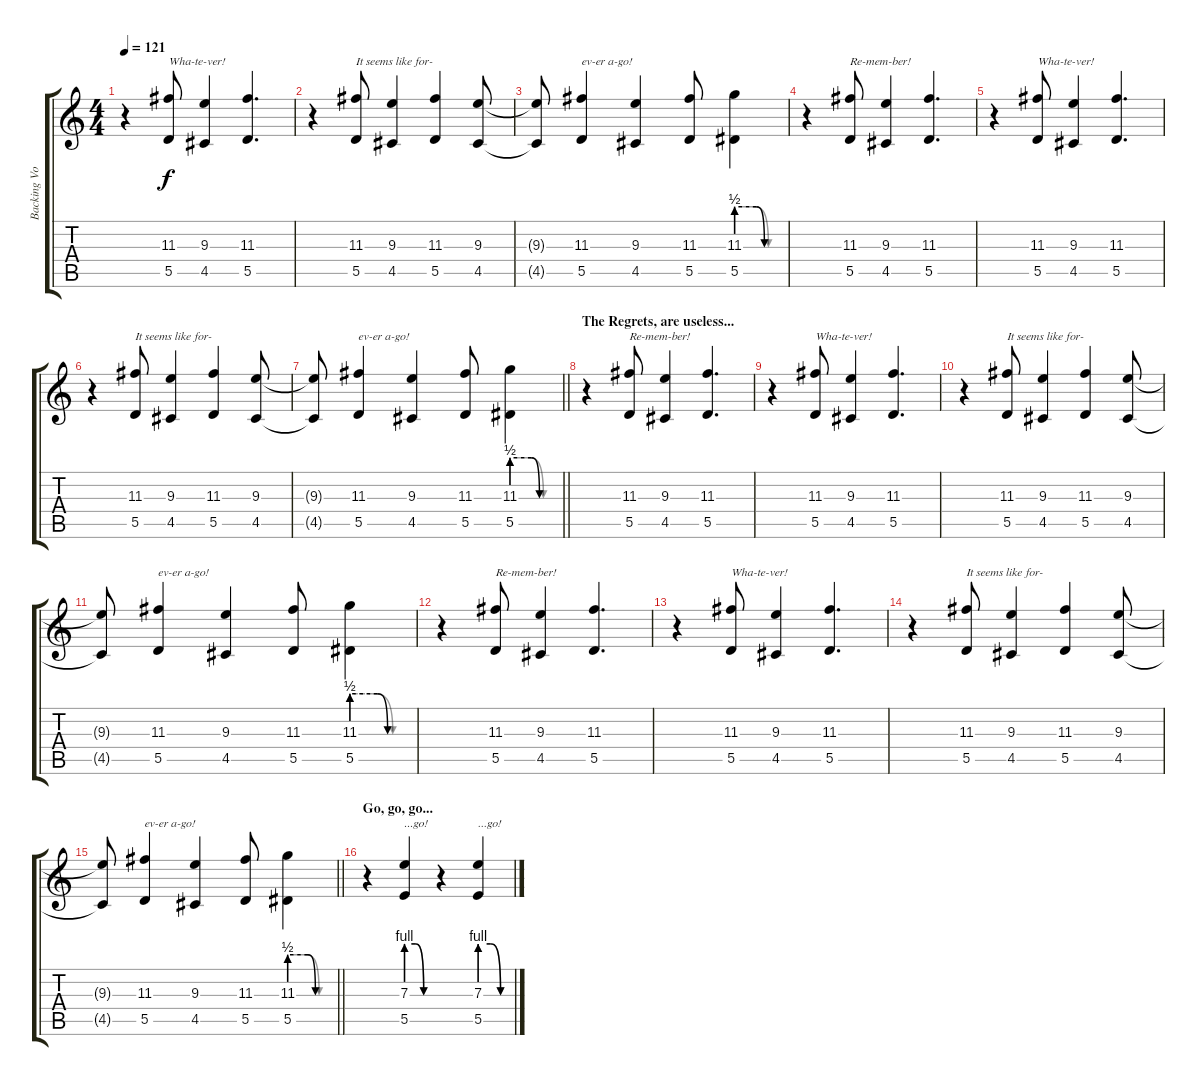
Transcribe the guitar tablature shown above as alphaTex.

\track ("Backing Vocal (Billie Joe, Mike and Tré)" "Backing Vo") {instrument acousticguitarnylon}
\staff {score tabs}
\tuning (E4 B3 G3 D3 A2 D2) {hide}
\ts (4 4)
\tempo 121
\clef g2
\ks c
r.4{dy f} (11.3 5.5).8{txt "Wha-te-ver!"} (9.3 4.5).4 (11.3 5.5).4{d} |
r.4 (11.3 5.5).8{txt "It seems like for-"} (9.3 4.5).4 (11.3 5.5).4 (9.3 4.5).8 |
(9.3{t} 4.5{t}).8 (11.3 5.5).4{txt "ev-er a-go!"} (9.3 4.5).4 (11.3 5.5).8 (11.3{be (custom 0 2 25 2 35 0 60 0)} 5.5{be (custom 0 2 20 2 40 0 60 0)}).4 |
r.4 (11.3 5.5).8{txt "Re-mem-ber!"} (9.3 4.5).4 (11.3 5.5).4{d} |
r.4 (11.3 5.5).8{txt "Wha-te-ver!"} (9.3 4.5).4 (11.3 5.5).4{d} |
r.4 (11.3 5.5).8{txt "It seems like for-"} (9.3 4.5).4 (11.3 5.5).4 (9.3 4.5).8 |
\barLineRight lightlight
(9.3{t} 4.5{t}).8 (11.3 5.5).4{txt "ev-er a-go!"} (9.3 4.5).4 (11.3 5.5).8 (11.3{be (custom 0 2 25 2 35 0 60 0)} 5.5{be (custom 0 2 20 2 40 0 60 0)}).4 |
\section ("" "The Regrets, are useless...")
r.4 (11.3 5.5).8{txt "Re-mem-ber!"} (9.3 4.5).4 (11.3 5.5).4{d} |
r.4 (11.3 5.5).8{txt "Wha-te-ver!"} (9.3 4.5).4 (11.3 5.5).4{d} |
r.4 (11.3 5.5).8{txt "It seems like for-"} (9.3 4.5).4 (11.3 5.5).4 (9.3 4.5).8 |
(9.3{t} 4.5{t}).8 (11.3 5.5).4{txt "ev-er a-go!"} (9.3 4.5).4 (11.3 5.5).8 (11.3{be (custom 0 2 25 2 35 0 60 0)} 5.5{be (custom 0 2 20 2 40 0 60 0)}).4 |
r.4 (11.3 5.5).8{txt "Re-mem-ber!"} (9.3 4.5).4 (11.3 5.5).4{d} |
r.4 (11.3 5.5).8{txt "Wha-te-ver!"} (9.3 4.5).4 (11.3 5.5).4{d} |
r.4 (11.3 5.5).8{txt "It seems like for-"} (9.3 4.5).4 (11.3 5.5).4 (9.3 4.5).8 |
\barLineRight lightlight
(9.3{t} 4.5{t}).8 (11.3 5.5).4{txt "ev-er a-go!"} (9.3 4.5).4 (11.3 5.5).8 (11.3{be (custom 0 2 25 2 35 0 60 0)} 5.5{be (custom 0 2 20 2 40 0 60 0)}).4 |
\section ("" "Go, go, go...")
r.4 (7.3{be (custom 0 4 20 4 40 0 60 0)} 5.5{be (custom 0 4 20 4 40 0 60 0)}).4{txt "...go!"} r.4 (7.3{be (custom 0 4 20 4 40 0 60 0)} 5.5{be (custom 0 4 20 4 40 0 60 0)}).4{txt "...go!"}
